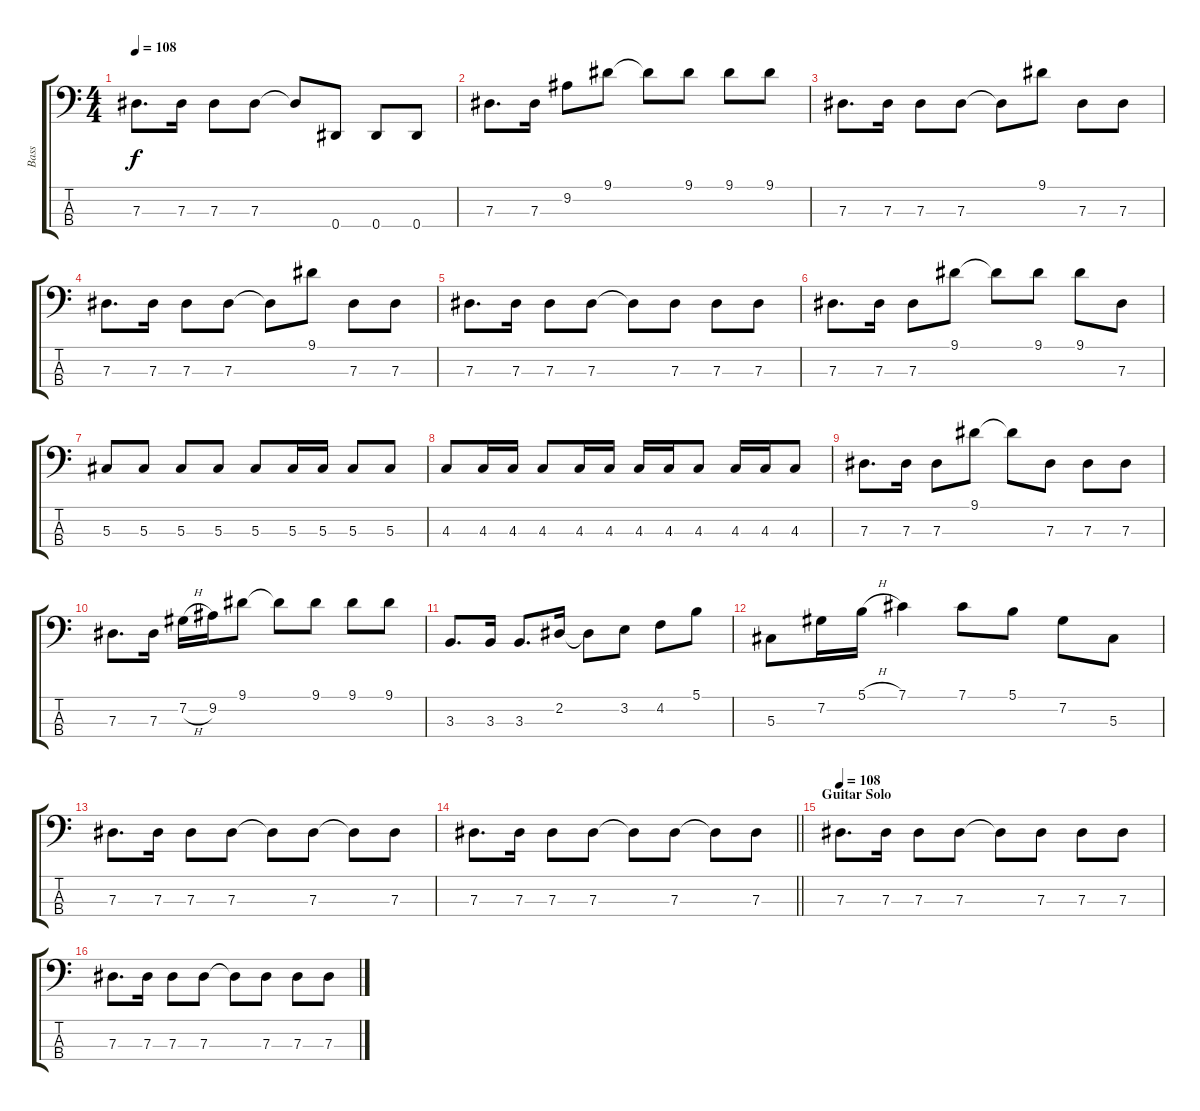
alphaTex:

\track ("Bass" "Bass") {instrument electricbassfinger}
\staff {score tabs}
\tuning (Gb2 Db2 Ab1 Eb1) {hide}
\ts (4 4)
\tempo 108
\clef f4
\ks c
7.3.8{d dy f} 7.3.16 7.3.8 7.3.8 7.3{t}.8 0.4.8 0.4.8 0.4.8 |
7.3.8{d} 7.3.16 9.2.8 9.1.8 9.1{t}.8 9.1.8 9.1.8 9.1.8 |
7.3.8{d} 7.3.16 7.3.8 7.3.8 7.3{t}.8 9.1.8 7.3.8 7.3.8 |
7.3.8{d} 7.3.16 7.3.8 7.3.8 7.3{t}.8 9.1.8 7.3.8 7.3.8 |
7.3.8{d} 7.3.16 7.3.8 7.3.8 7.3{t}.8 7.3.8 7.3.8 7.3.8 |
7.3.8{d} 7.3.16 7.3.8 9.1.8 9.1{t}.8 9.1.8 9.1.8 7.3.8 |
5.3.8 5.3.8 5.3.8 5.3.8 5.3.8 5.3.16 5.3.16 5.3.8 5.3.8 |
4.3.8 4.3.16 4.3.16 4.3.8 4.3.16 4.3.16 4.3.16 4.3.16 4.3.8 4.3.16 4.3.16 4.3.8 |
7.3.8{d} 7.3.16 7.3.8 9.1.8 9.1{t}.8 7.3.8 7.3.8 7.3.8 |
7.3.8{d} 7.3.16 7.2{h}.16 9.2.16 9.1.8 9.1{t}.8 9.1.8 9.1.8 9.1.8 |
3.3.8{d} 3.3.16 3.3.8{d} 2.2.16 2.2{t}.8 3.2.8 4.2.8 5.1.8 |
5.3.8 7.2.16 5.1{h}.16 7.1.4 7.1.8 5.1.8 7.2.8 5.3.8 |
7.3.8{d} 7.3.16 7.3.8 7.3.8 7.3{t}.8 7.3.8 7.3{t}.8 7.3.8 |
\barLineRight lightlight
7.3.8{d} 7.3.16 7.3.8 7.3.8 7.3{t}.8 7.3.8 7.3{t}.8 7.3.8 |
\section ("" "Guitar Solo")
\tempo 108
7.3.8{d} 7.3.16 7.3.8 7.3.8 7.3{t}.8 7.3.8 7.3.8 7.3.8 |
7.3.8{d} 7.3.16 7.3.8 7.3.8 7.3{t}.8 7.3.8 7.3.8 7.3.8
